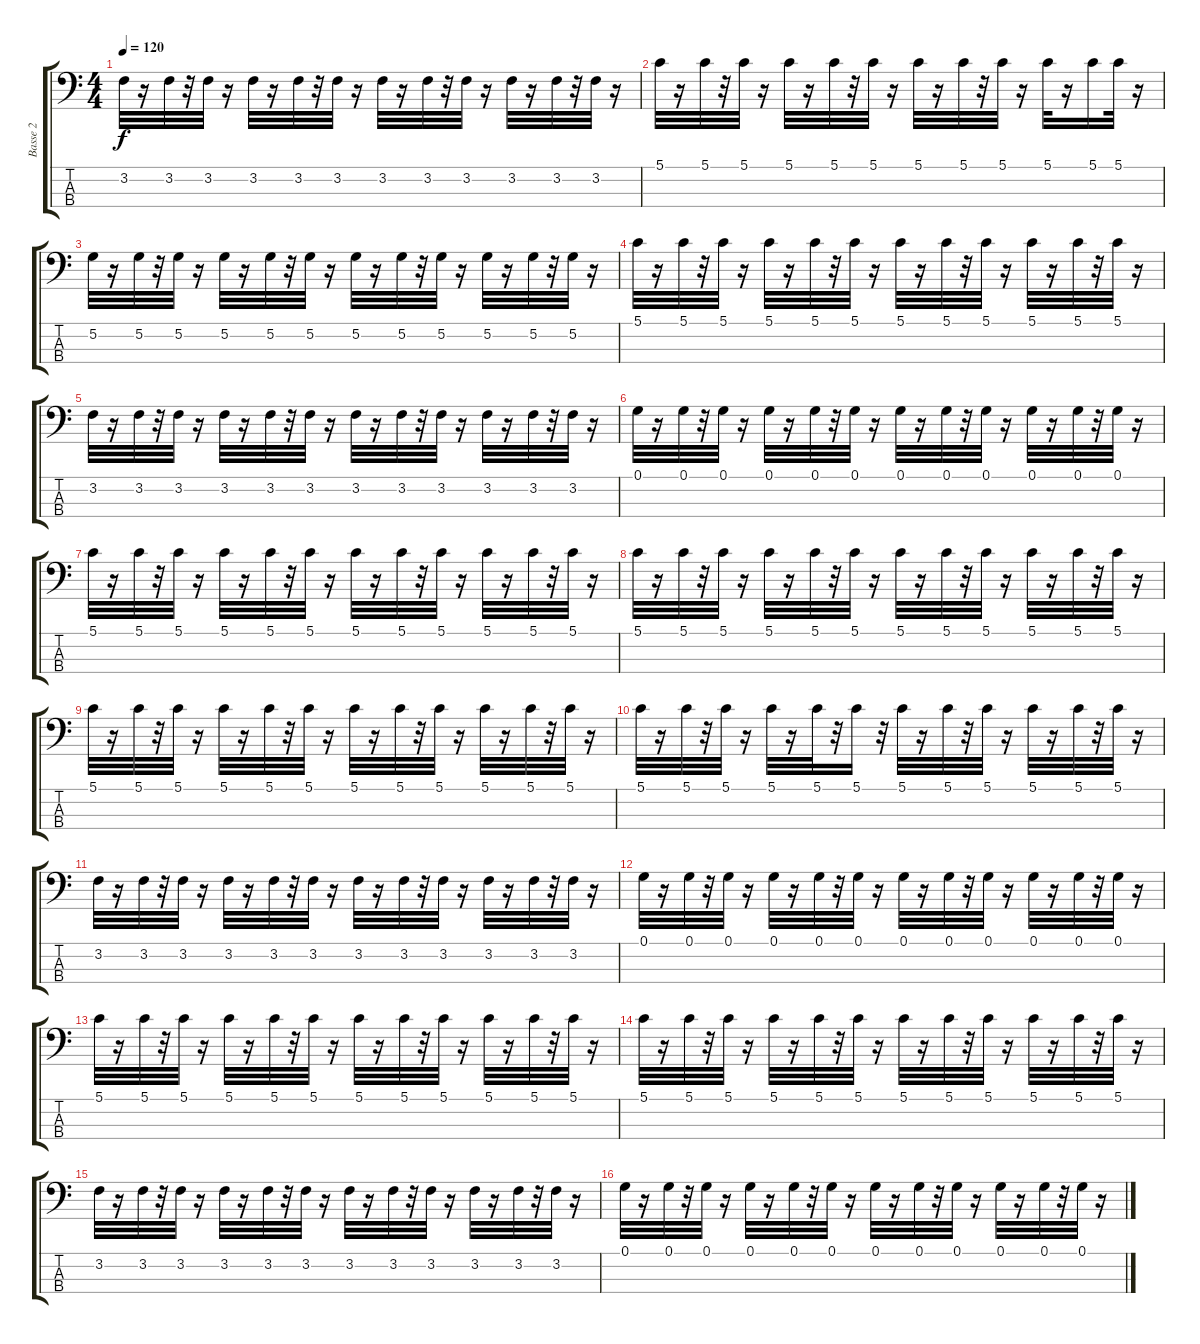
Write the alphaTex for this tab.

\track ("Basse 2" "Basse 2") {instrument electricbasspick}
\staff {score tabs}
\tuning (G2 D2 A1 E1) {hide}
\ts (4 4)
\tempo 120
\clef f4
\ks c
3.2.32{dy f} r.16 3.2.32 r.32 3.2.32 r.16 3.2.32 r.16 3.2.32 r.32 3.2.32 r.16 3.2.32 r.16 3.2.32 r.32 3.2.32 r.16 3.2.32 r.16 3.2.32 r.32 3.2.32 r.16 |
5.1.32 r.16 5.1.32 r.32 5.1.32 r.16 5.1.32 r.16 5.1.32 r.32 5.1.32 r.16 5.1.32 r.16 5.1.32 r.32 5.1.32 r.16 5.1.32 r.16 5.1.16 5.1.32 r.16 |
5.2.32 r.16 5.2.32 r.32 5.2.32 r.16 5.2.32 r.16 5.2.32 r.32 5.2.32 r.16 5.2.32 r.16 5.2.32 r.32 5.2.32 r.16 5.2.32 r.16 5.2.32 r.32 5.2.32 r.16 |
5.1.32 r.16 5.1.32 r.32 5.1.32 r.16 5.1.32 r.16 5.1.32 r.32 5.1.32 r.16 5.1.32 r.16 5.1.32 r.32 5.1.32 r.16 5.1.32 r.16 5.1.32 r.32 5.1.32 r.16 |
3.2.32 r.16 3.2.32 r.32 3.2.32 r.16 3.2.32 r.16 3.2.32 r.32 3.2.32 r.16 3.2.32 r.16 3.2.32 r.32 3.2.32 r.16 3.2.32 r.16 3.2.32 r.32 3.2.32 r.16 |
0.1.32 r.16 0.1.32 r.32 0.1.32 r.16 0.1.32 r.16 0.1.32 r.32 0.1.32 r.16 0.1.32 r.16 0.1.32 r.32 0.1.32 r.16 0.1.32 r.16 0.1.32 r.32 0.1.32 r.16 |
5.1.32 r.16 5.1.32 r.32 5.1.32 r.16 5.1.32 r.16 5.1.32 r.32 5.1.32 r.16 5.1.32 r.16 5.1.32 r.32 5.1.32 r.16 5.1.32 r.16 5.1.32 r.32 5.1.32 r.16 |
5.1.32 r.16 5.1.32 r.32 5.1.32 r.16 5.1.32 r.16 5.1.32 r.32 5.1.32 r.16 5.1.32 r.16 5.1.32 r.32 5.1.32 r.16 5.1.32 r.16 5.1.32 r.32 5.1.32 r.16 |
5.1.32 r.16 5.1.32 r.32 5.1.32 r.16 5.1.32 r.16 5.1.32 r.32 5.1.32 r.16 5.1.32 r.16 5.1.32 r.32 5.1.32 r.16 5.1.32 r.16 5.1.32 r.32 5.1.32 r.16 |
5.1.32 r.16 5.1.32 r.32 5.1.32 r.16 5.1.32 r.16 5.1.32 r.32 5.1.16 r.32 5.1.32 r.16 5.1.32 r.32 5.1.32 r.16 5.1.32 r.16 5.1.32 r.32 5.1.32 r.16 |
3.2.32 r.16 3.2.32 r.32 3.2.32 r.16 3.2.32 r.16 3.2.32 r.32 3.2.32 r.16 3.2.32 r.16 3.2.32 r.32 3.2.32 r.16 3.2.32 r.16 3.2.32 r.32 3.2.32 r.16 |
0.1.32 r.16 0.1.32 r.32 0.1.32 r.16 0.1.32 r.16 0.1.32 r.32 0.1.32 r.16 0.1.32 r.16 0.1.32 r.32 0.1.32 r.16 0.1.32 r.16 0.1.32 r.32 0.1.32 r.16 |
5.1.32 r.16 5.1.32 r.32 5.1.32 r.16 5.1.32 r.16 5.1.32 r.32 5.1.32 r.16 5.1.32 r.16 5.1.32 r.32 5.1.32 r.16 5.1.32 r.16 5.1.32 r.32 5.1.32 r.16 |
5.1.32 r.16 5.1.32 r.32 5.1.32 r.16 5.1.32 r.16 5.1.32 r.32 5.1.32 r.16 5.1.32 r.16 5.1.32 r.32 5.1.32 r.16 5.1.32 r.16 5.1.32 r.32 5.1.32 r.16 |
3.2.32 r.16 3.2.32 r.32 3.2.32 r.16 3.2.32 r.16 3.2.32 r.32 3.2.32 r.16 3.2.32 r.16 3.2.32 r.32 3.2.32 r.16 3.2.32 r.16 3.2.32 r.32 3.2.32 r.16 |
0.1.32 r.16 0.1.32 r.32 0.1.32 r.16 0.1.32 r.16 0.1.32 r.32 0.1.32 r.16 0.1.32 r.16 0.1.32 r.32 0.1.32 r.16 0.1.32 r.16 0.1.32 r.32 0.1.32 r.16
